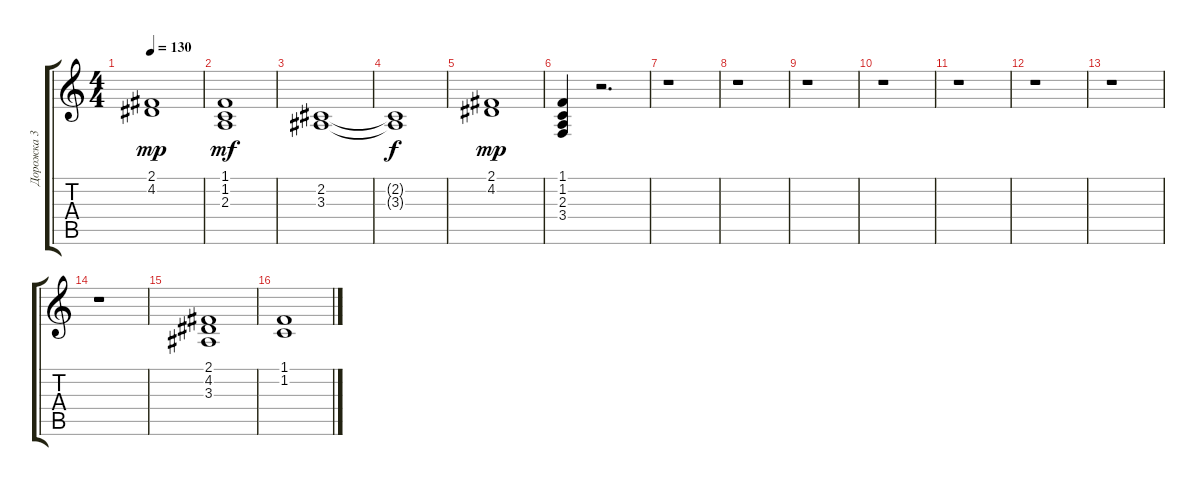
\track ("Дорожка 3" "Дорожка 3") {instrument stringensemble1}
\staff {score tabs}
\tuning (E4 B3 G3 D3 A2 E2) {hide}
\ts (4 4)
\tempo 130
\clef g2
\ks c
(2.1 4.2).1{dy mp} |
(1.1 1.2 2.3).1{dy mf} |
(2.2 3.3).1 |
(2.2{t} 3.3{t}).1{dy f} |
(2.1 4.2).1{dy mp} |
(1.1 1.2 2.3 3.4).4 r.2{d} |
r.1 |
r.1 |
r.1 |
r.1 |
r.1 |
r.1 |
r.1 |
r.1 |
(2.1 4.2 3.3).1 |
(1.1 1.2).1
